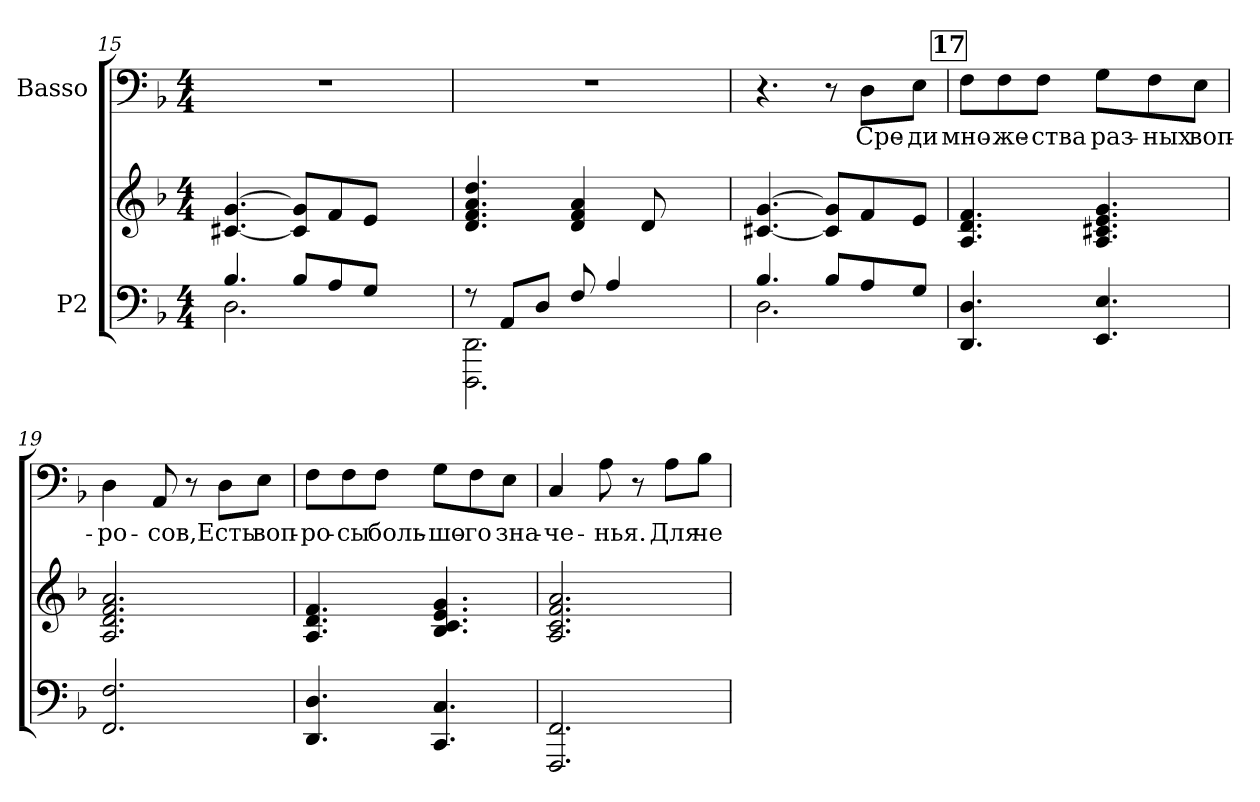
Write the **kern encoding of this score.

**kern	**kern	**kern	**text
*part2	*part2	*part1	*part1
*staff3	*staff2	*staff1	*staff1
*I"P2	*	*I"Basso	*
!!LO:LB:g=z
*clefF4	*clefG2	*clefF4	*
*k[b-]	*k[b-]	*k[b-]	*
*d:	*d:	*d:	*
*M4/4	*M4/4	*M4/4	*
=15	=15	=15	=15
*^	*	*	*
!	!	!	!LO:N:vis=1	!
4.B-i/	2.Di\	[<4.c#Xi/ [>4.gi	1r	.
8B-i/L	.	8c#i/] 8gi]L	.	.
8Ai/	.	8fi/	.	.
8Gi/J	.	8ei/J	.	.
4ryy	4ryy	4ryy	.	.
=16	=16	=16	=16	=16
!	!	!	!LO:N:vis=1	!
8r	2.DDDi\ 2.DDi	4.di/ 4.fi 4.ai 4.ddi	1r	.
8AAi/L	.	.	.	.
8Di/J	.	.	.	.
8Fi/	.	4di/ 4fi 4ai	.	.
4Ai/	.	.	.	.
.	.	8di/	.	.
4ryy	4ryy	4ryy	.	.
=17	=17	=17	=17	=17
4.B-i/	2.Di\	[<4.c#Xi/ [>4.gi	4.r	.
8B-i/L	.	8c#i/] 8gi]L	8r	.
!	!	!	!	!LO:LY:b:color=#000000
8Ai/	.	8fi/	8Di\L	Сре-
!	!	!	!	!LO:LY:b:color=#000000
8Gi/J	.	8ei/J	8Ei\J	-ди
*v	*v	*	*	*
!!LO:REH:place=s1:B:color=#000000:enc=box:fs=12.5566:t=17
=18	=18	=18	=18
!	!	!	!LO:LY:b:color=#000000
4.DDi/ 4.Di	4.Ai/ 4.di 4.fi	8Fi\L	мно-
!	!	!	!LO:LY:b:color=#000000
.	.	8Fi\	-же-
!	!	!	!LO:LY:b:color=#000000
.	.	8Fi\J	-ства
!	!	!	!LO:LY:b:color=#000000
4.EEi/ 4.Ei	4.Ai/ 4.c#Xi 4.ei 4.gi	8Gi\L	раз-
!	!	!	!LO:LY:b:color=#000000
.	.	8Fi\	-ных
!	!	!	!LO:LY:b:color=#000000
.	.	8Ei\J	воп-
!!LO:LB:g=z
=19	=19	=19	=19
!	!	!	!LO:LY:b:color=#000000
2.FFi/ 2.Fi	2.Ai/ 2.di 2.fi 2.ai	4Di\	-ро-
!	!	!	!LO:LY:b:color=#000000
.	.	8AAi/	-сов,
.	.	8r	.
!	!	!	!LO:LY:b:color=#000000
.	.	8Di\L	Есть
!	!	!	!LO:LY:b:color=#000000
.	.	8Ei\J	воп-
=20	=20	=20	=20
!	!	!	!LO:LY:b:color=#000000
4.DDi/ 4.Di	4.Ai/ 4.di 4.fi	8Fi\L	-ро-
!	!	!	!LO:LY:b:color=#000000
.	.	8Fi\	-сы
!	!	!	!LO:LY:b:color=#000000
.	.	8Fi\J	боль-
!	!	!	!LO:LY:b:color=#000000
4.CCi/ 4.Ci	4.B-i/ 4.ci 4.ei 4.gi	8Gi\L	-шо-
!	!	!	!LO:LY:b:color=#000000
.	.	8Fi\	-го
!	!	!	!LO:LY:b:color=#000000
.	.	8Ei\J	зна-
=21	=21	=21	=21
!	!	!	!LO:LY:b:color=#000000
2.FFFi/ 2.FFi	2.Ai/ 2.ci 2.fi 2.ai	4Ci/	-че-
!	!	!	!LO:LY:b:color=#000000
.	.	8Ai\	-нья.
.	.	8r	.
!	!	!	!LO:LY:b:color=#000000
.	.	8Ai\L	Для
!	!	!	!LO:LY:b:color=#000000
.	.	8B-i\J	че-
=	=	=	=
*-	*-	*-	*-
